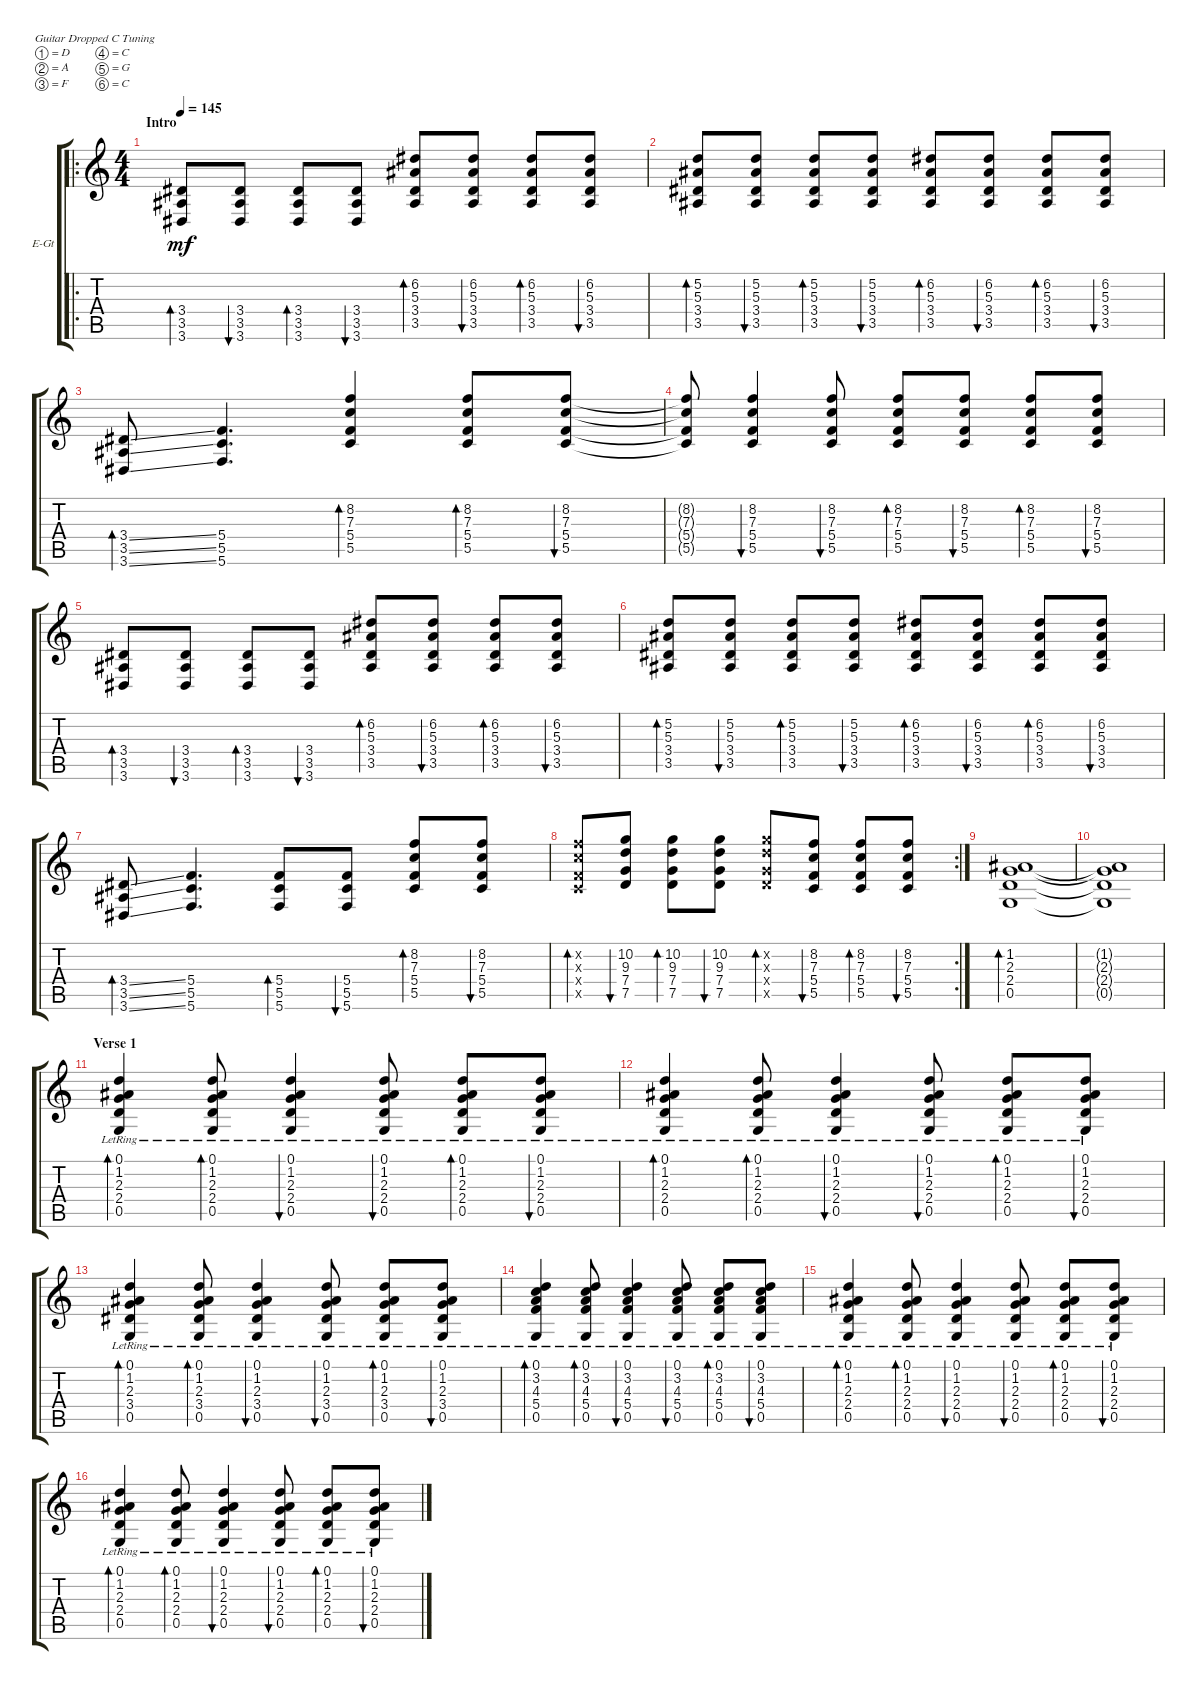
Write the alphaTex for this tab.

\defaultSystemsLayout 4
\bracketExtendMode groupsimilarinstruments
\firstSystemTrackNameOrientation horizontal
\otherSystemsTrackNameOrientation horizontal
\track ("Padge" "E-Gt") {instrument electricguitarclean}
\staff {score tabs}
\tuning (D4 A3 F3 C3 G2 C2)
\ro
\ts (4 4)
\section ("" "Intro")
\tempo 145
\clef g2
\scale
0.512
\ks c
(3.6 3.5 3.4).8{bd 32 dy mf instrument electricguitarclean} (3.6 3.5 3.4).8{bu 31} (3.4 3.5 3.6).8{bd 30} (3.6 3.5 3.4).8{bu 30} (5.3 6.2 3.4 3.5).8{bd 32} (3.4 5.3 6.2 3.5).8{bu 31} (6.2 3.4 5.3 3.5).8{bd 30} (6.2 5.3 3.4 3.5).8{bu 34} |
\scale
0.244 (3.4 5.3 5.2 3.5).8{bd 33} (5.2 5.3 3.4 3.5).8{bu 32} (3.4 5.3 5.2 3.5).8{bd 32} (5.2 5.3 3.4 3.5).8{bu 32} (3.4 5.3 6.2 3.5).8{bd 32} (6.2 5.3 3.4 3.5).8{bu 34} (3.4 5.3 6.2 3.5).8{bd 32} (6.2 5.3 3.4 3.5).8{bu 34} |
\scale
0.244 (3.6{ss} 3.5{ss} 3.4{ss}).8{bd 30} (5.4 5.5 5.6).4{d} (5.4 7.3 8.2 5.5).4{bd 38} (5.4 7.3 8.2 5.5).8{bd 35} (8.2 7.3 5.4 5.5).8{bu 33} |
\scale
0.333333 (5.4{t} 7.3{t} 8.2{t} 5.5{t}).8 (5.4 7.3 8.2 5.5).4{bu 38} (5.4 7.3 8.2 5.5).8{bu 34} (8.2 7.3 5.4 5.5).8{bd 33} (5.4 7.3 8.2 5.5).8{bu 32} (8.2 7.3 5.4 5.5).8{bd 34} (5.4 7.3 8.2 5.5).8{bu 33} |
\scale
0.333333 (3.6 3.5 3.4).8{bd 32} (3.6 3.5 3.4).8{bu 31} (3.4 3.5 3.6).8{bd 30} (3.6 3.5 3.4).8{bu 30} (5.3 6.2 3.4 3.5).8{bd 32} (3.4 5.3 6.2 3.5).8{bu 31} (6.2 3.4 5.3 3.5).8{bd 30} (6.2 5.3 3.4 3.5).8{bu 34} |
\scale
0.333333 (3.4 5.3 5.2 3.5).8{bd 33} (5.2 5.3 3.4 3.5).8{bu 32} (3.4 5.3 5.2 3.5).8{bd 32} (5.2 5.3 3.4 3.5).8{bu 32} (3.4 5.3 6.2 3.5).8{bd 32} (6.2 5.3 3.4 3.5).8{bu 34} (3.4 5.3 6.2 3.5).8{bd 32} (6.2 5.3 3.4 3.5).8{bu 34} |
\scale
0.322751 (3.6{ss} 3.5{ss} 3.4{ss}).8{bd 30} (5.4 5.5 5.6).4{d} (5.4 5.6 5.5).8{bd 32} (5.6 5.5 5.4).8{bu 34} (5.4 7.3 8.2 5.5).8{bd 33} (8.2 7.3 5.4 5.5).8{bu 32} |
\rc 2
\scale
0.354497 (8.2{x} 7.3{x} 5.4{x} 5.5{x}).8{bd 34} (7.5 7.4 9.3 10.2).8{bu 35} (7.5 7.4 9.3 10.2).8{bd 34} (7.5 7.4 9.3 10.2).8{bu 35} (7.5{x} 7.4{x} 9.3{x} 10.2{x}).8{bd 34} (5.5 5.4 7.3 8.2).8{bu 34} (5.5 5.4 7.3 8.2).8{bd 34} (5.5 5.4 7.3 8.2).8{bu 34} |
\scale
0.322751 (1.2 2.3 2.4 0.5).1{bd 57} |
\scale
0.333333 (1.2{t} 2.3{t} 2.4{t} 0.5{t}).1 |
\section ("" "Verse 1")
\scale
0.333333 (0.5{lr} 2.4{lr} 2.3{lr} 1.2{lr} 0.1{lr}).4{bd 156} (0.5{lr} 2.4{lr} 2.3{lr} 1.2{lr} 0.1{lr}).8{bd 57} (0.1{lr} 1.2{lr} 2.3{lr} 2.4{lr} 0.5{lr}).4{bu 111} (0.5{lr} 2.4{lr} 2.3{lr} 1.2{lr} 0.1{lr}).8{bu 60} (0.1{lr} 1.2{lr} 2.3{lr} 2.4{lr} 0.5{lr}).8{bd 61} (0.5{lr} 2.4{lr} 2.3{lr} 1.2{lr} 0.1{lr}).8{bu 64} |
\scale
0.333333 (0.5{lr} 2.4{lr} 2.3{lr} 1.2{lr} 0.1{lr}).4{bd 137} (0.5{lr} 2.4{lr} 2.3{lr} 1.2{lr} 0.1{lr}).8{bd 63} (0.1{lr} 1.2{lr} 2.3{lr} 2.4{lr} 0.5{lr}).4{bu 75} (0.5{lr} 2.4{lr} 2.3{lr} 1.2{lr} 0.1{lr}).8{bu 62} (0.1{lr} 1.2{lr} 2.3{lr} 2.4{lr} 0.5{lr}).8{bd 72} (0.5{lr} 2.4{lr} 2.3{lr} 1.2{lr} 0.1{lr}).8{bu 65} |
\scale
0.333333 (0.5{lr} 2.3{lr} 1.2{lr} 0.1{lr} 3.4{lr}).4{bd 156} (0.5{lr} 3.4{lr} 2.3{lr} 1.2{lr} 0.1{lr}).8{bd 57} (0.1{lr} 1.2{lr} 2.3{lr} 3.4{lr} 0.5{lr}).4{bu 111} (0.5{lr} 3.4{lr} 2.3{lr} 1.2{lr} 0.1{lr}).8{bu 60} (0.1{lr} 1.2{lr} 2.3{lr} 3.4{lr} 0.5{lr}).8{bd 61} (0.5{lr} 3.4{lr} 2.3{lr} 1.2{lr} 0.1{lr}).8{bu 64} |
\scale
0.333333 (0.5{lr} 5.4{lr} 4.3{lr} 3.2{lr} 0.1{lr}).4{bd 137} (0.5{lr} 5.4{lr} 4.3{lr} 3.2{lr} 0.1{lr}).8{bd 63} (0.1{lr} 3.2{lr} 4.3{lr} 5.4{lr} 0.5{lr}).4{bu 75} (0.5{lr} 5.4{lr} 4.3{lr} 3.2{lr} 0.1{lr}).8{bu 62} (0.1{lr} 3.2{lr} 4.3{lr} 5.4{lr} 0.5{lr}).8{bd 72} (0.5{lr} 5.4{lr} 4.3{lr} 3.2{lr} 0.1{lr}).8{bu 65} |
\scale
0.333333 (0.5{lr} 2.4{lr} 2.3{lr} 1.2{lr} 0.1{lr}).4{bd 156} (0.5{lr} 2.4{lr} 2.3{lr} 1.2{lr} 0.1{lr}).8{bd 57} (0.1{lr} 1.2{lr} 2.3{lr} 2.4{lr} 0.5{lr}).4{bu 111} (0.5{lr} 2.4{lr} 2.3{lr} 1.2{lr} 0.1{lr}).8{bu 60} (0.1{lr} 1.2{lr} 2.3{lr} 2.4{lr} 0.5{lr}).8{bd 61} (0.5{lr} 2.4{lr} 2.3{lr} 1.2{lr} 0.1{lr}).8{bu 64} |
\scale
0.333333 (0.5{lr} 2.4{lr} 2.3{lr} 1.2{lr} 0.1{lr}).4{bd 137} (0.5{lr} 2.4{lr} 2.3{lr} 1.2{lr} 0.1{lr}).8{bd 63} (0.1{lr} 1.2{lr} 2.3{lr} 2.4{lr} 0.5{lr}).4{bu 75} (0.5{lr} 2.4{lr} 2.3{lr} 1.2{lr} 0.1{lr}).8{bu 62} (0.1{lr} 1.2{lr} 2.3{lr} 2.4{lr} 0.5{lr}).8{bd 72} (0.5{lr} 2.4{lr} 2.3{lr} 1.2{lr} 0.1{lr}).8{bu 65}
